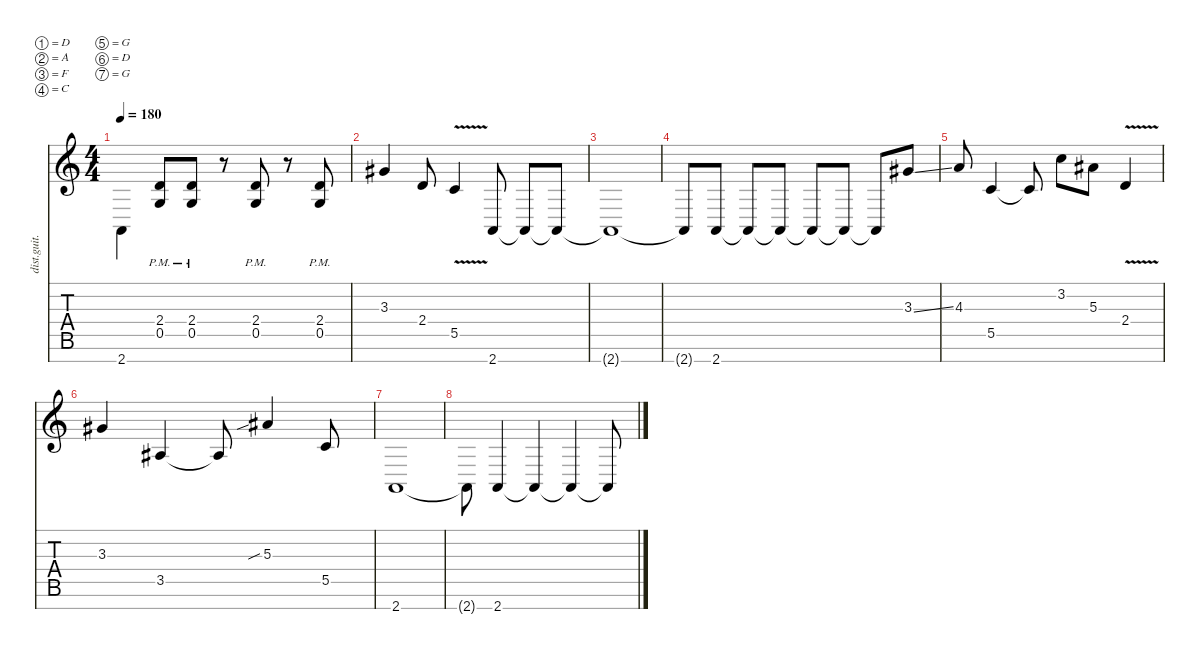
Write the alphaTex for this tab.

\defaultSystemsLayout 4
\hideDynamics
\bracketExtendMode nobrackets
\otherSystemsTrackNameOrientation horizontal
\track ("Distortion Guitar" "dist.guit.") {instrument distortionguitar}
\staff {score tabs}
\tuning (D4 A3 F3 C3 G2 D2 G1)
\ts (4 4)
\tempo 180
\clef g2
\ks c
2.7{t}.4{dy mf beam Down} (0.5{pm} 2.4{pm}).8{beam Up} (0.5{pm} 2.4{pm}).8{beam Up} r.8{beam Up} (0.5{pm} 2.4{pm}).8{beam Up} r.8{beam Up} (0.5{pm} 2.4{pm}).8{beam Up} |
3.3{acc #}.4{beam Up} 2.4.8{beam Up} 5.5{v}.4{beam Up} 2.7.8{beam Up} 2.7{t}.8{beam Up} 2.7{t}.8{beam Up} |
2.7{t}.1{beam Up} |
2.7{t}.8{beam Up} 2.7.8{beam Up} 2.7{t}.8{beam Up} 2.7{t}.8{beam Up} 2.7{t}.8{beam Up} 2.7{t}.8{beam Up} 2.7{t}.8{beam Up} 3.3{ss acc #}.8{beam Up} |
4.3.8{beam Up} 5.5.4{beam Up} 5.5{t}.8{beam Up} 3.2.8{beam Down} 5.3{acc #}.8{beam Down} 2.4{v}.4{beam Up} |
3.3{acc #}.4{beam Up} 3.5{acc #}.4{beam Up} 3.5{t acc #}.8{beam Up} 5.3{sib acc #}.4{beam Up} 5.5.8{beam Up} |
2.7.1{beam Up} |
2.7{t}.8{beam Down} 2.7.4{beam Up} 2.7{t}.4{beam Up} 2.7{t}.4{beam Up} 2.7{t}.8{beam Up}
